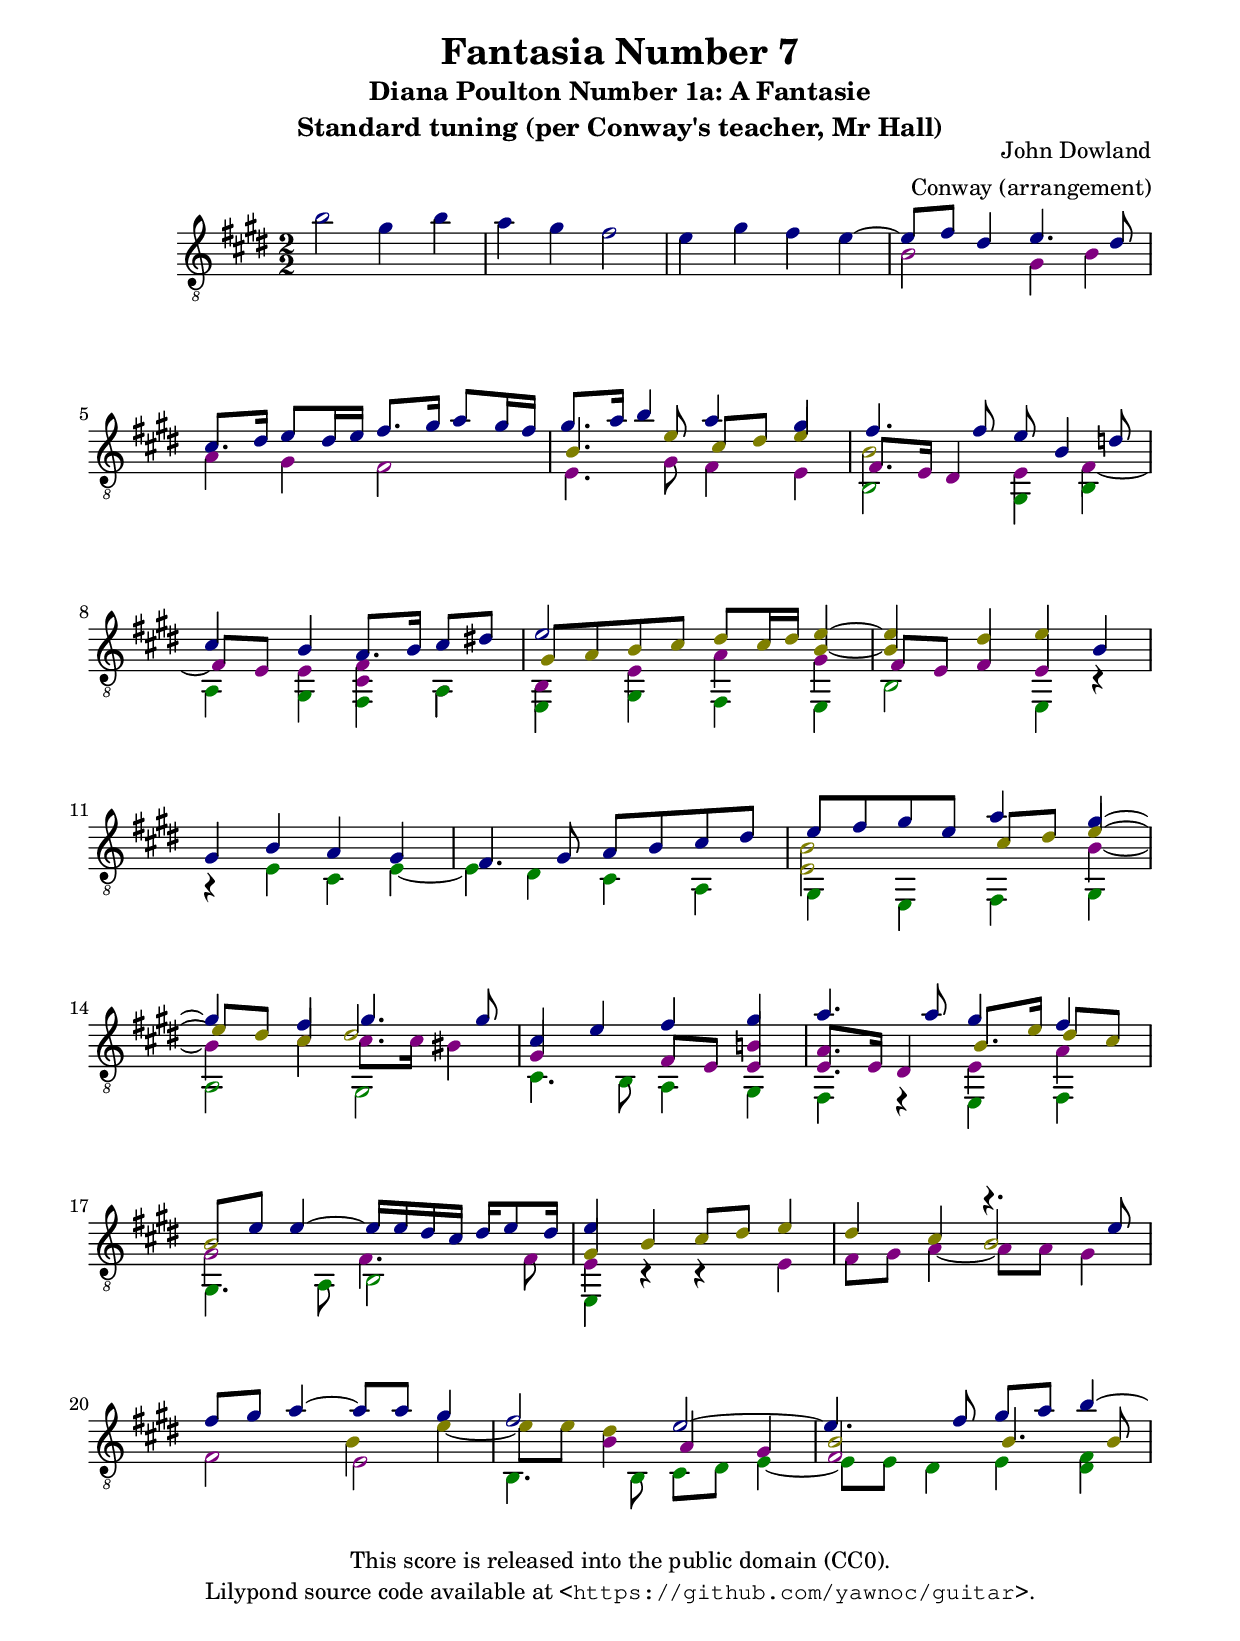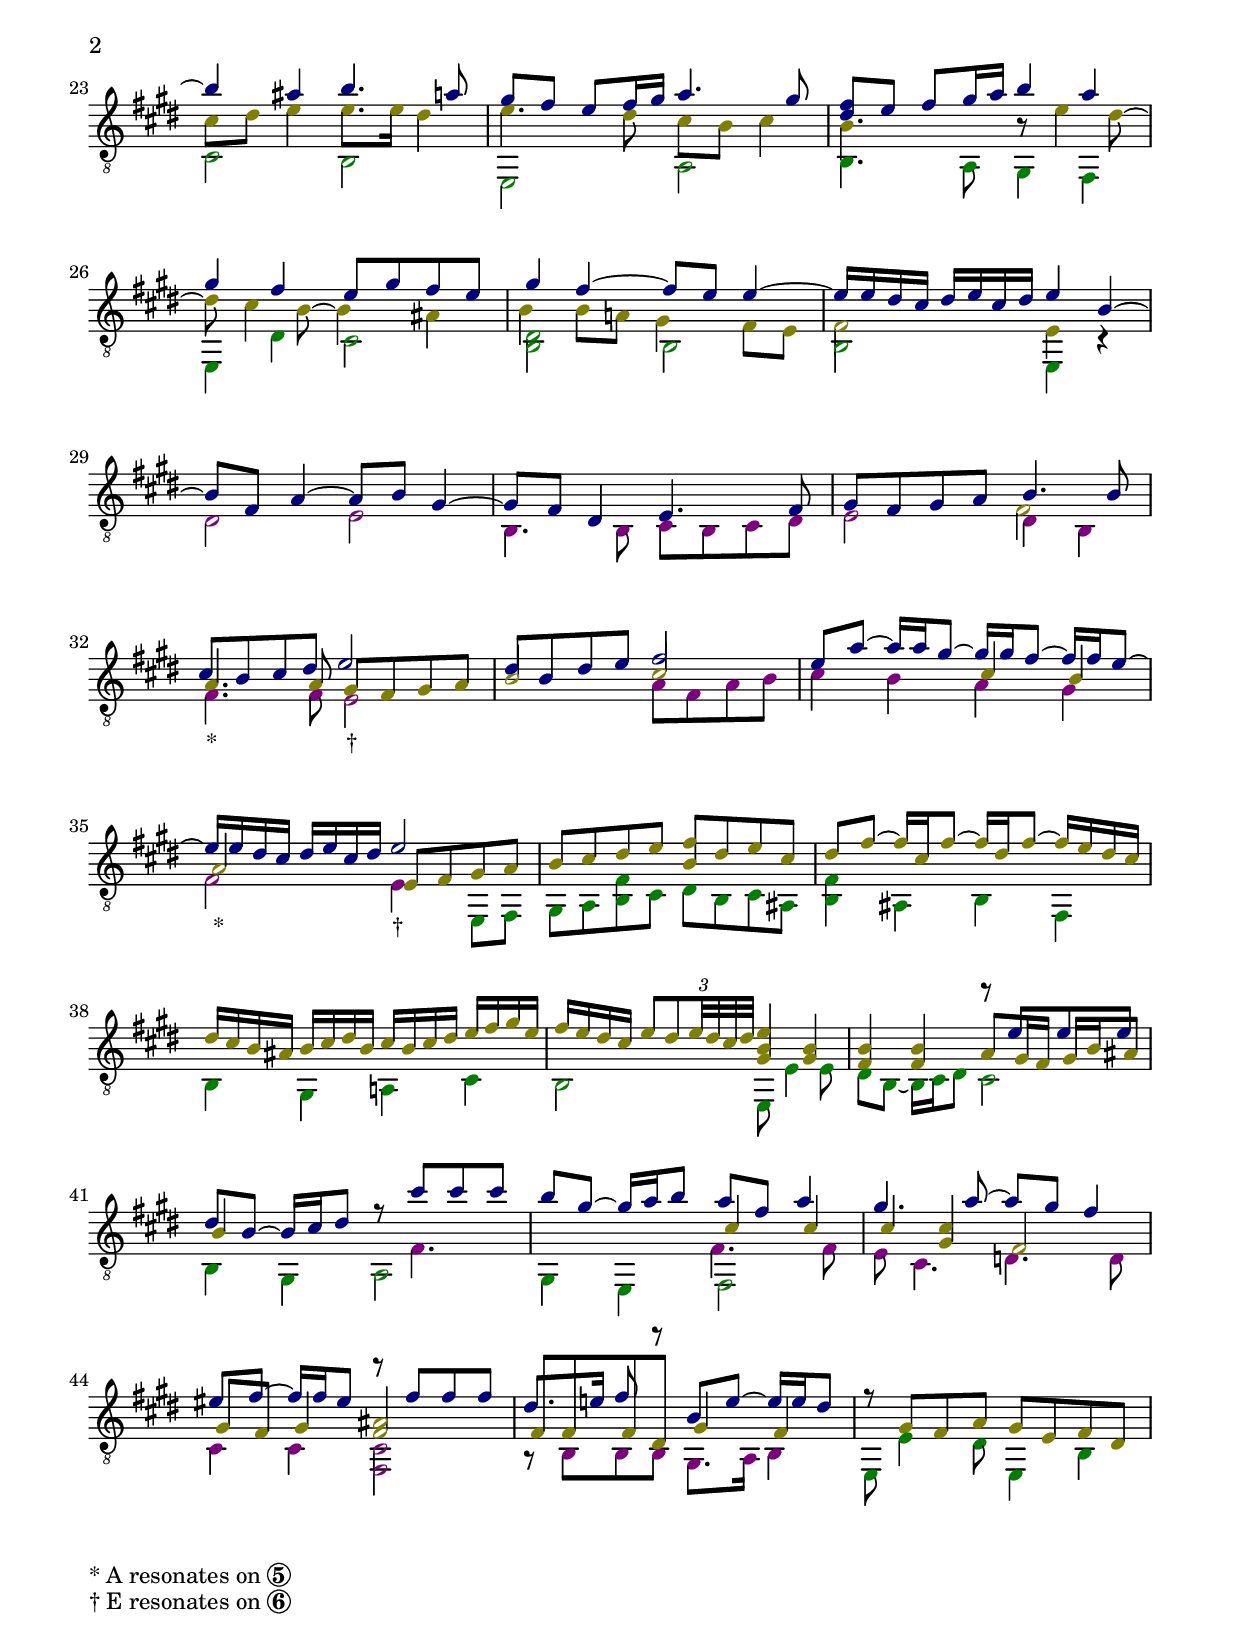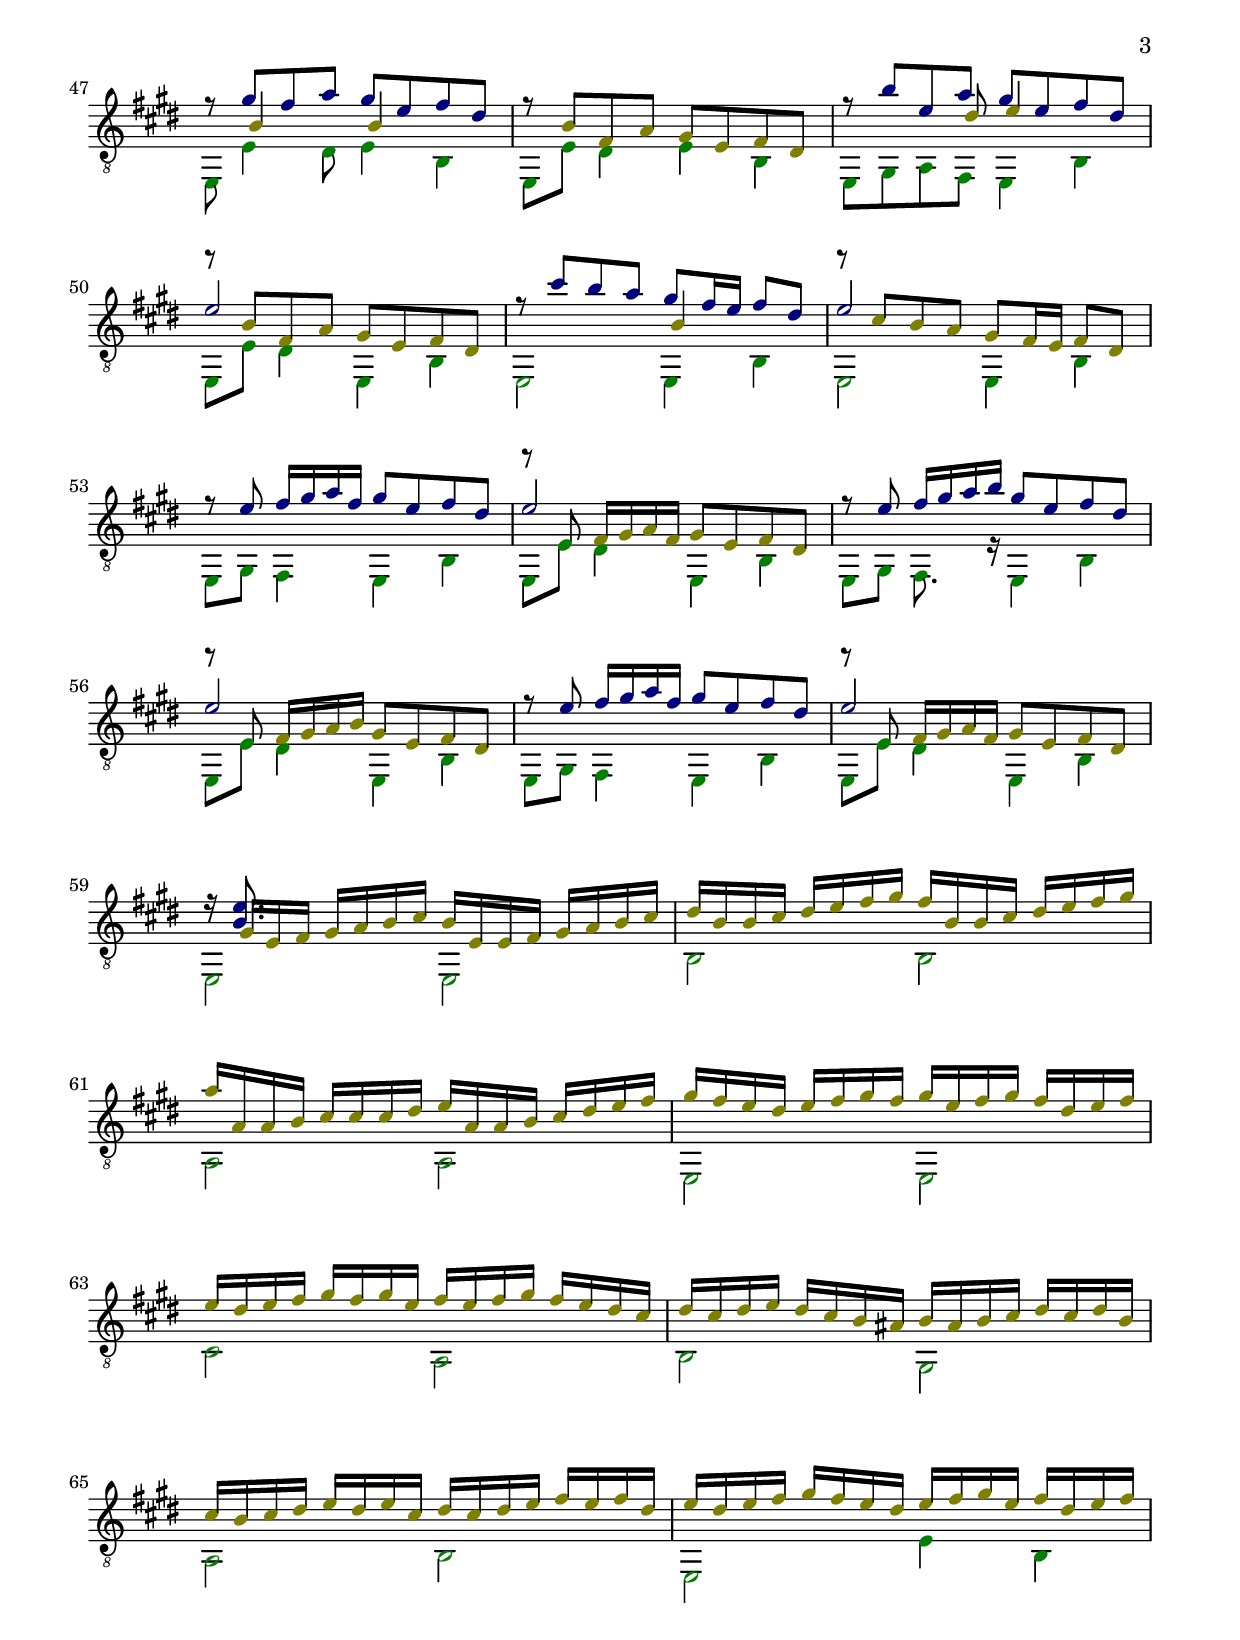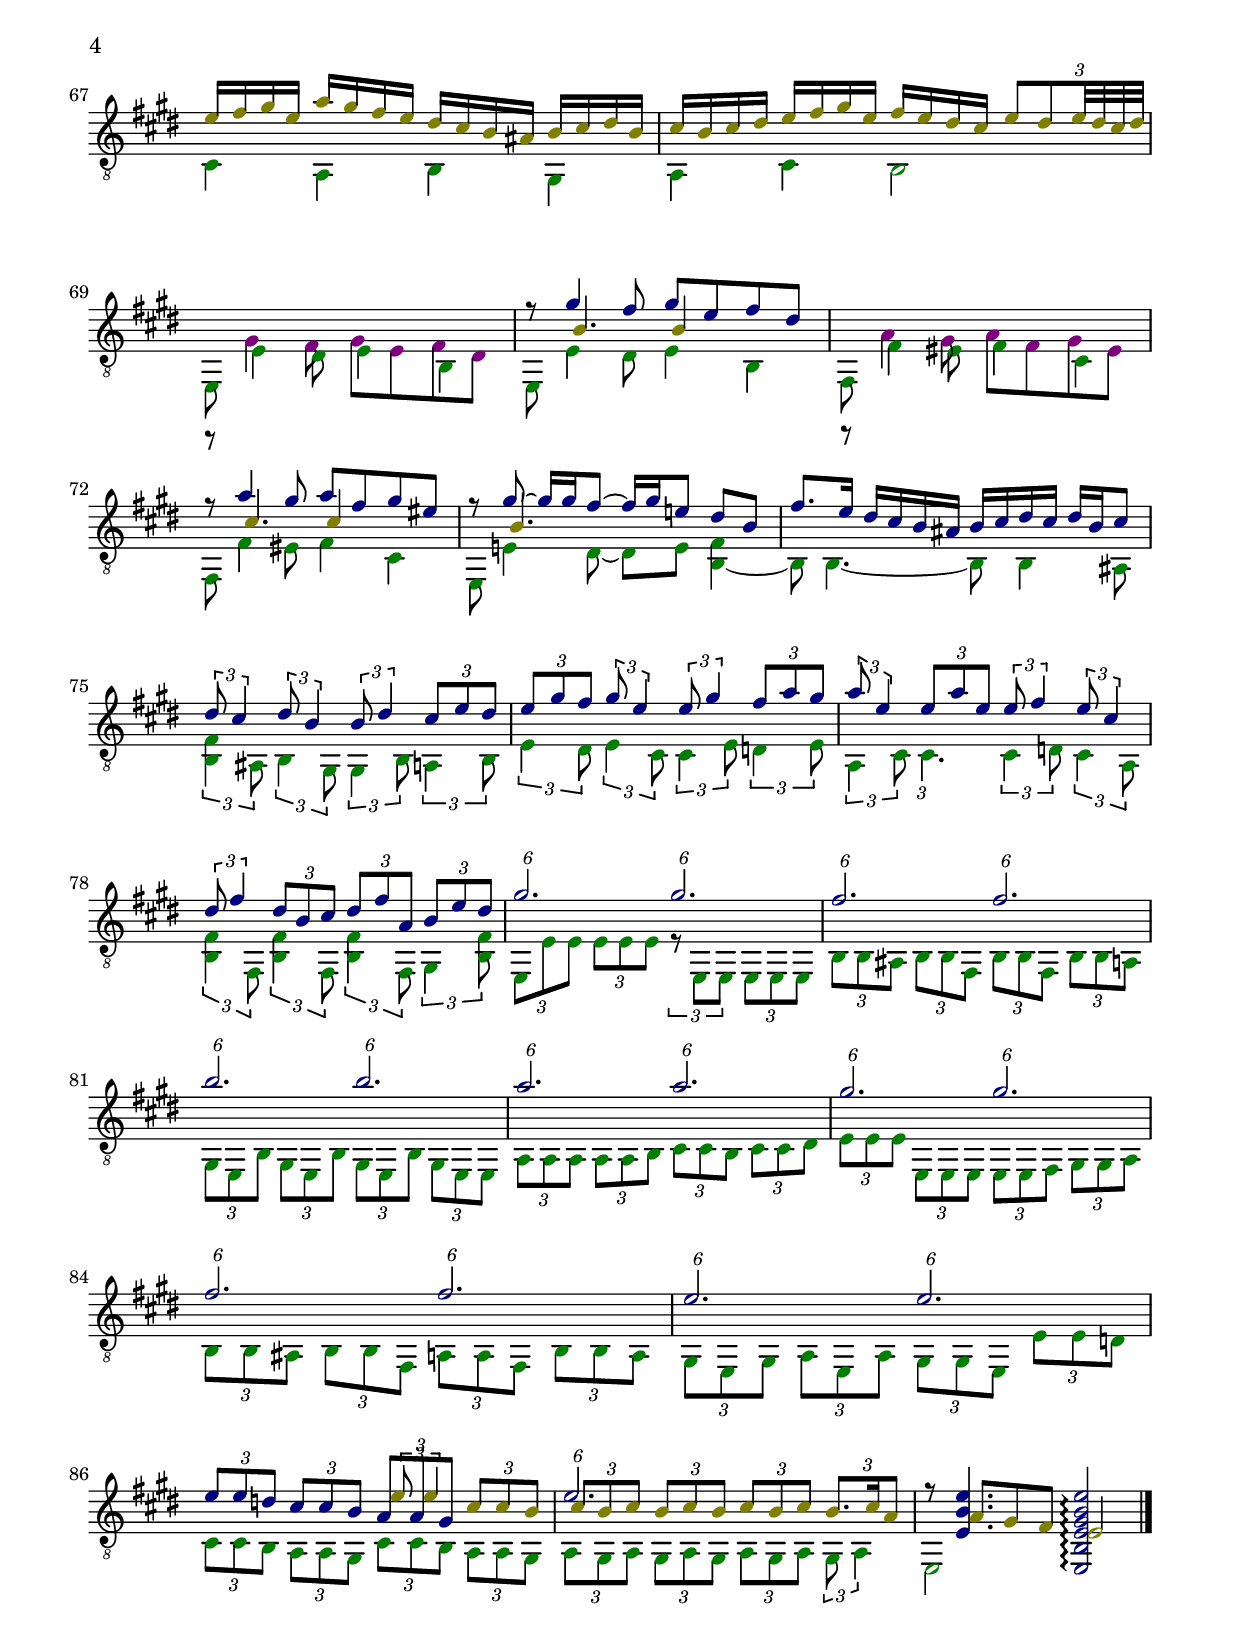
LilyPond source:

\version "2.18.2"


%%%%%%%%%%%%%%%%%%%%%%%%%%%%%%%%%%%%%%%%%%%%%%%%%%%%%%%%%%%%%%%%
% General
%%%%%%%%%%%%%%%%%%%%%%%%%%%%%%%%%%%%%%%%%%%%%%%%%%%%%%%%%%%%%%%%

\paper {
  top-margin = 1.5\cm
  left-margin = 1.5\cm
  right-margin = 1.5\cm
  bottom-margin = 1.5\cm
  ragged-last-bottom = ##f
  footnote-separator-markup = \markup { \vspace #1.5 }
}

globalSettings = {
  \accidentalStyle modern
  \compressFullBarRests
  \mergeDifferentlyHeadedOn
  \mergeDifferentlyDottedOn
  \numericTimeSignature
  \pointAndClickOff
  \override TextScript.extra-offset = #'(0 . 0.7)
  \override Score.FootnoteItem.annotation-line = ##f
}

origin-url = "https://github.com/yawnoc/guitar"

\header {
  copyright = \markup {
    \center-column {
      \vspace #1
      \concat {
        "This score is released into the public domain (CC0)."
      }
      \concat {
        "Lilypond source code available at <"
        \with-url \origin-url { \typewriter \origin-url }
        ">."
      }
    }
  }
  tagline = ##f
}

triplet = #(define-music-function
  (parser location music) (ly:music?)
  #{
    \tuplet 3/2 { $music }
  #}
)

tripletDuple = #(define-music-function
  (parser location music) (ly:music?)
  #{
    \tuplet 6/4 { $music }
  #}
)

overrideBeamedStemLengths = #(define-scheme-function
  (parser location lengths) (list?)
  #{
    \override Stem.details.beamed-lengths = $lengths
  #}
)
revertBeamedStemLengths = { \revert Stem.details.beamed-lengths }

overrideBeamVerticalPositions = #(define-scheme-function
  (parser location positions) (pair?)
  #{
    \override Beam.positions = $positions
  #}
)

%%%%%%%%%%%%%%%%%%%%%%%%%%%%%%%%%%%%%%%%%%%%%%%%%%%%%%%%%%%%%%%%
% Semantic bar lines
%%%%%%%%%%%%%%%%%%%%%%%%%%%%%%%%%%%%%%%%%%%%%%%%%%%%%%%%%%%%%%%%

barLineGoto = { \bar "||" }
barLineKeyChange = { \bar "||" }
barLineEnd = { \bar "|." }

%%%%%%%%%%%%%%%%%%%%%%%%%%%%%%%%%%%%%%%%%%%%%%%%%%%%%%%%%%%%%%%%
% Guitar notation
%%%%%%%%%%%%%%%%%%%%%%%%%%%%%%%%%%%%%%%%%%%%%%%%%%%%%%%%%%%%%%%%

stringNumbersAbove = { \set stringNumberOrientations = #'(up) }
stringNumbersBelow = { \set stringNumberOrientations = #'(down) }

fingeringAbove = { \set fingeringOrientations = #'(up) }
fingeringBelow = { \set fingeringOrientations = #'(down) }
fingeringAleft = { \set fingeringOrientations = #'(left) }
fingeringAright = { \set fingeringOrientations = #'(right) }

startGraceMusic = {
  <>(
  \override Fingering.font-size = -6
}
stopGraceMusic = {
  \revert Fingering.font-size
  <>)
}

overrideHorizontalShift = #(define-scheme-function
  (parser location distance) (number?)
  #{
    \override NoteColumn.force-hshift = $distance
  #}
)
revertHorizontalShift = { \revert NoteColumn.force-hshift }

barreSpan = #(define-music-function
  (parser location label offsetPair music)
  (string? (pair? (cons 0 0)) ly:music?)
  (let
    (
      (elements (extract-named-music music '(NoteEvent EventChord)))
    )
    (if
      (pair? elements)
      (let
        (
          (first-element (first elements))
          (last-element (last elements))
        )
        (set!
          (ly:music-property first-element 'articulations)
          (cons
            (make-music 'TextSpanEvent 'span-direction -1)
            (ly:music-property first-element 'articulations)
          )
        )
        (set!
          (ly:music-property last-element 'articulations)
          (cons
            (make-music 'TextSpanEvent 'span-direction 1)
            (ly:music-property last-element 'articulations)
          )
        )
      )
    )
  )
  #{
    \once \override TextSpanner.font-shape = #'upright
    \once \override TextSpanner.style = #'line
    \once \override TextSpanner.extra-offset = #offsetPair
    \once \override TextSpanner.bound-details = #`(
      (left
        (text . ,#{ \markup { \raise #-0.7 { #label \hspace #0.7 }} #})
        (Y . 0)
        (padding . -0.8)
        (attach-dir . -2)
      )
      (right
        (text . ,#{ \markup { \draw-line #'(0 . -1.3) } #}) ;; draw hook
        (Y . 0)
        (padding . -0.5)
        (attach-dir . 2)
      )
    )
    \once \override TextSpanner #'after-line-breaking = #(lambda (grob)
      (let*
        (
          (originalGrob (ly:grob-original grob))
          (splitGrobs (ly:spanner-broken-into originalGrob))
        )
        (if
          (and
            (>= (length splitGrobs) 2)
            (not (eq? (car (last-pair splitGrobs)) grob))
          )
          (begin
            (ly:grob-set-nested-property! grob
              '(bound-details right text)
              #{ \markup { \draw-line #'(0 . 0) } #} ;; suppress draw hook
            )
            (ly:grob-set-property! grob
              'extra-offset
              (cons
                (car offsetPair)
                (+ (cdr offsetPair) 0.7) ;; correction for suppressed hook
              )
            )
            (ly:grob-set-nested-property! grob
              '(bound-details right padding)
              #'-3 ;; increase spanner length
            )
          )
        )
      )
    )
    $music
  #}
)

barre = #(define-scheme-function
  (parser location label) (string?)
  #{
    \markup {
      \center-align {
        \hspace #0.7
        $label
      }
    }
  #}
)

nudgeNextBarre = #(define-scheme-function
  (parser location distance) (number?)
  #{
    \once \override TextScript.X-offset = $distance
  #}
)

position = #(define-scheme-function
  (parser location label) (string?)
  #{
    \markup {
      \center-align {
        \hspace #0.5
        $label
      }
    }
  #}
)

#(define-markup-command
  (markupString layout properties stringNumber) (markup?)
  (interpret-markup layout properties
    #{
      \markup \circle { \bold #stringNumber }
    #}
  )
)

#(define-markup-command
  (resonatesOn layout properties note stringNumber) (markup? markup?)
  (interpret-markup layout properties
    #{
      \markup { #note "resonates on" \markupString #stringNumber }
    #}
  )
)

%%%%%%%%%%%%%%%%%%%%%%%%%%%%%%%%%%%%%%%%%%%%%%%%%%%%%%%%%%%%%%%%
% Goto statements
%%%%%%%%%%%%%%%%%%%%%%%%%%%%%%%%%%%%%%%%%%%%%%%%%%%%%%%%%%%%%%%%

overrideGotoVisibility = {
  \once \override Score.RehearsalMark #'break-visibility = #'#(#t #t #f)
}

makeGotoMark = #(define-scheme-function
  (parser location label) (string?)
  #{
    \mark \markup { \small \italic $label }
  #}
)

simultaneousMarkSeparator = {
  \cadenzaOn
    s1073741824 % stupid, but works
  \cadenzaOff
}

coda = {
  \overrideGotoVisibility
  \mark \markup { \musicglyph #"scripts.coda" }
}

fine = {
  \overrideGotoVisibility
  \makeGotoMark Fine
}

dcAlCoda = {
  \overrideGotoVisibility
  \makeGotoMark "D.C. al Coda"
}

dcAlFine = {
  \overrideGotoVisibility
  \makeGotoMark "D.C. al Fine"
}

toCoda = {
  \overrideGotoVisibility
  \makeGotoMark "to Coda"
}



\header {
  title = "Fantasia Number 7"
  subtitle = \markup {
    \center-column {
      "Diana Poulton Number 1a: A Fantasie"
      "Standard tuning (per Conway's teacher, Mr Hall)"
    }
  }
  composer = "John Dowland"
  arranger = "Conway (arrangement)"
}


initialSignatures = {
  \clef "treble_8"
  \key e \major
  \time 2/2
  \set Timing.beamExceptions = #'()
  \set Timing.baseMoment = #(ly:make-moment 1/4)
  \set Timing.beatStructure = #'(1 1 1 1)
  \set Timing.beamExceptions = #'(
    (
      end
        .
      (
        ((1 . 8) . (4 4)) ;; quavers by fours
        ((1 . 12) . (3 3 3 3)) ;; anything shorter by beat
      )
    )
  )
}


highVoiceMusic = {
  
  \override NoteHead.color = #darkblue
  
  % Main theme high
  \barNumberCheck #1
  \relative c'' {
    \stemDown
    b2 gis4 b |
    a gis fis2 |
    e4 gis fis e~ |
    \stemUp
    e8 fis dis4 e4. dis8 |
    cis8. dis16 e8 dis16 e fis8. gis16 a8 gis16 fis |
    gis8. a16 b4 a gis |
    \once \overrideHorizontalShift #0.3 fis4. fis8 e8 b4 d8 |
    cis4 b a8. b16 cis8 dis |
    e2 s2 |
    s2 s4
  }
  
  % Main theme low
  \barNumberCheck #10
  \relative c' {
    b4 |
    gis b a gis |
    fis4. gis8 a b cis dis |
    e fis gis e a4 gis~ |
    gis
      \shiftOn
        \once \overrideHorizontalShift #0
        fis
      \shiftOff
      \once \overrideHorizontalShift #0.45 gis4. gis8 |
    cis,4 e fis gis |
    a4. a8 gis4 fis |
    \once \hide NoteHead b,8 e e4~ e16 e dis cis dis16 e8 dis16 |
    e4
  }
  
  % Tee-tee taa high
  \barNumberCheck #18
  \relative c'' {
    s4 s2 |
    s2 c4.\rest e,8 |
    fis8 gis a4~ a8 a gis4 |
    fis2 e2~ |
    \once \overrideHorizontalShift #-0.25 e4. fis8 gis8 a b4~ |
    b ais b4. a8 |
    gis8 fis e8 fis16 gis a4. gis8 |
    <fis dis>8 e fis8 gis16 a b4 a |
    gis fis e8 gis fis e |
    gis4 fis~ fis8 e e4~ |
    e16 e dis cis dis e cis dis e4
  }
  
  % Tee-tee taa low
  \barNumberCheck #28
  \relative c' {
    b4~ |
    b8 fis a4~ a8 b gis4~ |
    gis8 fis dis4 e4. fis8 |
    gis fis gis a b4. b8 |
    \shiftOn
    \overrideHorizontalShift #-0.45 cis b cis dis e2 |
    \revertHorizontalShift
    dis8 b dis e fis2 |
    \shiftOff
    e8 a~ a16 a gis8~ gis16 gis fis8~ fis16 fis e8~ |
    e16 e dis cis dis e cis dis e2 |
  }
  
  % Ascending scale
  \barNumberCheck #36
  {
    s1 * 3 |
    s2
  }
  
  % Tee-tee-tee
  \barNumberCheck #39
  \relative c' {
    s2 |
    s2 r8 e e e |
    dis b~ b16 cis dis8 r8 cis' cis cis |
    b8 gis~ gis16 a b8 a8 fis a4 |
    gis4. a8~ a gis fis4 |
    eis8 fis~ fis16 fis eis8 r8 fis fis fis |
    dis8. e16 fis8 r b,8 e~ e16 e dis8 |
  }
  
  % Majestic theme
  \barNumberCheck #46
  \relative c'' {
    s1 |
    r8 gis fis a gis e fis dis |
    s1 |
    r8 b' e, a gis e fis dis |
    e2 s2 |
    r8 cis' b a gis8 fis16 e fis8 dis |
    e2 s2 |
    r8 e fis16 gis a fis gis8 e fis dis |
    e2 s2 |
    r8 e fis16 gis a b gis8 e fis dis |
    e2 s2 |
    r8 e fis16 gis a fis gis8 e fis dis |
    e2 s2 |
  }
  
  % Scale runs
  \barNumberCheck #59
  \relative c' {
    r16 <e b>8. s4 s2 |
    s1 * 9 |
  }
  
  % Majestic interlude
  \barNumberCheck #69
  \relative c'' {
    s1 |
    r8 gis4 fis8 gis e fis dis |
    s1 |
    r8 a'4 gis8 a fis gis eis |
    r8 gis~ gis16 gis fis8~ fis16 gis e8 dis b |
    fis'8. e16 dis cis b ais
      b16 cis dis cis dis b cis8 |
  }
  
  % Triple runs
  \barNumberCheck #75
  \relative c' {
    \triplet { dis8 cis4 } \triplet { dis8 b4 }
      \triplet { b8 dis4 } \triplet { cis8 e dis } |
    \triplet { e8 gis fis } \triplet { gis8 e4 }
      \triplet { e8 gis4 } \triplet { fis8 a gis } |
    \triplet { a8 e4 } \triplet { e8 a e }
      \triplet { e8 fis4 } \triplet { e8 cis4 } |
    \triplet { dis8 fis4 } \triplet { dis8 b cis }
      \triplet { dis8 fis a, } \triplet { b e dis } |
    \tripletDuple { gis2. } \tripletDuple { gis } |
    \tripletDuple { fis } \tripletDuple { fis } |
    \tripletDuple { b } \tripletDuple { b } |
    \tripletDuple { a } \tripletDuple { a } |
    \tripletDuple { gis } \tripletDuple { gis } |
    \tripletDuple { fis } \tripletDuple { fis } |
    \tripletDuple { e } \tripletDuple { e } |
    \triplet { e8 e d } \triplet { cis cis b }
      \triplet { a a gis } s4 |
    \tripletDuple { e'2. } s2 |
  }
  
  % Finishing chords
  \barNumberCheck #88
  \relative c {
    r8 <e b' e>4.
      <e, b' e gis b e>2 \arpeggio
      \barLineEnd
  }
  
}


lowVoiceMusic = {
  
  \override NoteHead.color = #darkgreen
  
  % Main theme high
  \barNumberCheck #1
  \relative c {
    s1 * 6 |
    b2 gis4 b |
    a gis fis a |
    e gis fis e |
    b'2 e,4
  }
  
  % Main theme low
  \barNumberCheck #10
  \relative c {
    r4 |
    r4 e cis e~ |
    e dis cis a |
    gis e fis gis |
    a2 gis |
    cis4. b8 a4 gis |
    fis r e fis |
    gis4. a8 b2 |
    e,4
  }
  
  % Tee-tee taa high
  \barNumberCheck #18
  \relative c {
    s4 s4 s4 |
    s1 * 2 |
    b4. b8 cis8 dis e4~ |
    \once \overrideHorizontalShift #1 e8 e dis4 e4 <dis fis> |
    cis2 b |
    e, a |
    b4. a8 gis4 fis |
    e dis' cis2 |
    <b dis> b |
    b e,4
  }
  
  % Tee-tee taa low
  \barNumberCheck #28
  \relative c {
    r4 |
    s1 * 6 |
    s2
  }
  
  % Ascending scale
  \barNumberCheck #35
  \relative c, {
    s4 e8 fis |
    gis a <b fis'> cis dis b cis ais |
    <b fis'>4 ais b fis |
    b gis a cis |
    b2
  }
  
  % Tee-tee-tee
  \barNumberCheck #39
  \relative c, {
    e8 e'4 e8 |
    dis8 b~ b16 cis dis8 cis2 |
    b4 gis a2 |
    gis4 e fis2 |
    s1 * 3 |
  }
  
  % Majestic theme
  \barNumberCheck #46
  \relative c, {
    e8 e'4 dis8 e,4 b' |
    e,8 e'4 dis8 e4 b |
    e,8 e' dis4 e b |
    e,8 gis a fis e4 b' |
    e,8 e' dis4 e, b' |
    e,2 e4 b' |
    e,2 e4 b' |
    e,8 gis fis4 e b' |
    e,8 e' dis4 e, b' |
    e,8[ gis] fis8. r16 e4 b' |
    e,8 e' dis4 e, b' |
    e,8 gis fis4 e b' |
    e,8 e' dis4 e, b' |
  }
  
  % Scale runs
  \barNumberCheck #59
  \relative c, {
    e2 e |
    b' b |
    a a |
    e e |
    cis' a |
    b gis |
    a b |
    e, e'4 b |
    cis a b gis |
    a cis b2 |
  }
  
  % Majestic interlude
  \barNumberCheck #69
  \relative c, {
    e8 e'4 dis8 e4 b |
    e,8 e'4 dis8 e4 b |
    fis8 fis'4 eis8 fis4 cis |
    fis,8 fis'4 eis8 fis4 cis |
    e,8 e'4 dis8~ dis e <b~ fis'>4 |
    b8 b4.~ b8 b4 ais8 |
  }
  
  % Triple runs
  \barNumberCheck #75
  \relative c {
    \triplet { <b fis'>4 ais8 } \triplet { b4 gis8 }
      \triplet { gis4 b8 } \triplet { a4 b8 } |
    \triplet { e4 dis8 } \triplet { e4 cis8 }
      \triplet { cis4 e8 } \triplet { d4 e8 } |
    \triplet { a,4 cis8 } \triplet { cis4. }
      \triplet { cis4 d8 } \triplet { cis4 a8 } |
    \triplet { <b fis'>4 fis8 } \triplet { <b fis'>4 fis8 }
      \triplet { <b fis'>4 fis8 } \triplet { gis4 <b fis'>8 } |
    \triplet { e,8 e' e } \triplet { e e e }
      \triplet { r e, e } \triplet { e e e } |
    \triplet { b' b ais } \triplet { b b fis }
      \triplet { b b fis } \triplet { b b a } |
    \triplet { gis e b' } \triplet { gis e b' }
      \triplet { gis e b' } \triplet { gis e e } |
    \triplet { a a a } \triplet { a a b }
      \triplet { cis cis b } \triplet { cis cis dis } |
    \triplet { e e e } \triplet { e, e e }
      \triplet { e e fis } \triplet { gis gis a } |
    \triplet { b b ais } \triplet { b b fis }
      \triplet { a a fis } \triplet { b b a } |
    \triplet { gis e gis } \triplet { a e a }
      \triplet { gis gis e } \triplet { e' e d } |
    \triplet { cis cis b } \triplet { a a gis }
      \triplet { cis cis b } \triplet { a a gis } |
    \triplet { a gis a } \triplet { gis a gis }
      \triplet { a gis a } \triplet { gis8 a4 } |
  }
  
  % Finishing chords
  \barNumberCheck #88
  \relative c, {
    e2 s2 |
  }
  
}


upperMiddleVoiceMusic = {
  
  \override NoteHead.color = #darkyellow
  
  % Main theme high
  \barNumberCheck #1
  \relative c' {
    s1 * 5 |
    \once \overrideHorizontalShift #0.4 b4. e8
      cis8 dis
      \once \overrideHorizontalShift #0 e4 |
    \stemDown
    \once \overrideHorizontalShift #0 b2 s2 |
    \stemUp
    s1 |
    gis8 a b cis dis8 cis16 \shiftOff dis <e~ b_~>4 |
    <e b> dis e
    \shiftOn
  }
  
  % Main theme low
  \barNumberCheck #10
  \relative c' {
    s4 |
    s1 * 2 |
    \stemDown
    <b e,>2
    \stemUp
      cis8 dis \once \overrideHorizontalShift #0 e4~ |
    e8 dis
      \shiftOff cis4 \shiftOn
      \once \overrideHorizontalShift #-0.75 dis2 |
    s1 |
    s2 \stemUp b8. e16 dis8 cis |
      \once \overrideHorizontalShift #-0.07
      \once \hide Stem
        b2
      s2 |
    \once \overrideHorizontalShift #0 gis4
  }
  
  % Tee-tee taa high
  \barNumberCheck #18
  \relative c' {
    b4 cis8 dis e4 |
    dis4 cis b2 |
    \stemDown
    s2 b4 e_~ |
    \once \overrideHorizontalShift #0.9 e8 e
      \once \overrideHorizontalShift #0 dis4 s2 |
    \once \overrideHorizontalShift #0
    \once \hide Stem
      b2
    \stemUp
      b4. b8 |
    \stemDown
    \overrideHorizontalShift #0
    cis8 dis e4 e8. e16 dis4 |
    e4. dis8 cis8 b cis4 |
    b4. s8 b8\rest e4 dis8~ |
    dis8 cis4 b8~
    \revertHorizontalShift
      b4 ais |
    b4 b8 a gis4 fis8 e |
    \overrideHorizontalShift #0
    fis2 e4
    \revertHorizontalShift
    \stemUp
  }
  
  % Tee-tee taa low
  \barNumberCheck #28
  \relative c {
    s4 |
    s1 * 2 |
    s2 \stemDown fis2 \stemUp |
    \footnote "*" #'(0 . -4) \markup { "*" \resonatesOn A 5 }
    \shiftOff
    a4. a8 gis fis gis a |
    b2 cis |
    \shiftOn
    s2 cis4 b |
    \footnote "*" #'(0 . -4) \markup { }
    a2
  }
  
  % Ascending scale
  \barNumberCheck #35
  \relative c {
    e8 fis gis a |
    b cis dis e <fis b,> dis e cis |
    dis fis~ fis16 cis fis8~ fis16 dis fis8~ fis16 e dis cis |
    dis cis b ais b cis dis b cis b cis dis e fis gis e |
    fis e dis cis \triplet { e8 dis e32 dis cis dis } <e b gis>4
  }
  
  % Tee-tee-tee
  \barNumberCheck #39
  \relative c' {
    <b gis>4 |
    <b fis> <b fis> a8 gis16 fis gis16 b ais8 |
    b4 s4 s2 |
    s2 cis4 cis |
    cis <cis gis> fis,2 |
    gis8 fis gis4 <ais fis>2 |
    fis8 fis fis dis gis4 fis |
  }
  
  % Majestic theme
  \barNumberCheck #46
  \relative c' {
    r8 gis fis a gis e fis dis |
    s8 b'4 s8 b4 s4 |
    r8 b8 fis a gis e fis dis |
    s4. dis'8 e4 s4 |
    r8 b8 fis a gis e fis dis |
    s2 b'4 s4 |
    r8 cis b a gis8 fis16 e fis8 dis |
    s1 |
    r8 e fis16 gis a fis gis8 e fis dis |
    s1 |
    r8 e fis16 gis a b gis8 e fis dis |
    s1 |
    r8 e fis16 gis a fis gis8 e fis dis |
  }
  
  % Scale runs
  \barNumberCheck #59
  \relative c' {
    s16 gis e fis gis a b cis
      b e, e fis gis a b cis |
    dis b b cis dis e fis gis
      fis b, b cis dis e fis gis |
    a a, a b cis cis cis dis
      e a, a b cis dis e fis |
    gis fis e dis e fis gis fis
      gis e fis gis fis dis e fis |
    e dis e fis gis fis gis e
      fis e fis gis fis e dis cis |
    dis cis dis e dis cis b ais
      b ais b cis dis cis dis b |
    cis b cis dis e dis e cis
      dis cis dis e fis e fis dis |
    e dis e fis gis fis e dis
      e fis gis e
      fis dis e fis |
    e fis gis e
      a gis fis e
      dis cis b ais
      b cis dis b |
    cis b cis dis
      e fis gis e
      fis e dis cis
      \triplet { e8 dis e32 dis cis dis } |
  }
  
  % Majestic interlude
  \barNumberCheck #69
  \relative c' {
    s1 |
    s8 b4. b4 s4 |
    s1 |
    s8 cis4. cis4 s4 |
    s8 b4. s2 |
    s1 |
  }
  
  % Triple runs
  \barNumberCheck #75
  \relative c' {
    s1 * 11 |
    s2 \triplet { e8 e4 } \triplet { cis8 cis b } |
    \triplet { cis b cis } \triplet { b cis b }
      \triplet { cis b cis } \triplet { b8. cis16 a8 } |
  }
  
  % Finishing chords
  \barNumberCheck #88
  \relative c' {
    s8 a gis fis e2 |
  }
  
}


lowerMiddleVoiceMusic = {
  
  \override NoteHead.color = #darkmagenta
  
  % Main theme high
  \barNumberCheck #1
  \relative c' {
    s1 * 3 |
    \shiftOff
    b2 gis4 b |
    a gis fis2 |
    \once \overrideHorizontalShift #0.3 e4. gis8 fis4 e |
    \shiftOn
    \stemUp
    \overrideBeamedStemLengths #'(3)
    fis8. e16 dis4 \stemDown
    \revertBeamedStemLengths
      \overrideHorizontalShift #0 e4 fis~ |
      \revertHorizontalShift
    \stemUp
    fis8 e \stemDown
      \overrideHorizontalShift #0 e4 <cis fis>4 a |
    b e a gis |
      \revertHorizontalShift
    \stemUp
    fis8 e
      \overrideHorizontalShift #0 fis4 e
      \revertHorizontalShift
    \stemDown
  }
  
  % Main theme low
  \barNumberCheck #10
  \relative c {
    s4 |
    s1 * 2 |
    s2 s4 \overrideHorizontalShift #0 b'4~ |
    b \revertHorizontalShift
      \shiftOff cis \shiftOn
      \overrideBeamedStemLengths #'(3)
      \once \overrideHorizontalShift #0.3
        cis8. cis16
      \revertBeamedStemLengths
      bis4 |
    \stemUp
    \once \overrideHorizontalShift #0 gis4 s4
      \once \overrideHorizontalShift #0 fis8 e
      \once \overrideHorizontalShift #0 <e b'>4 |
    \once \overrideHorizontalShift #0 <e a>8. e16 dis4
      \stemDown
      \overrideHorizontalShift #0 e4 a |
      \revertHorizontalShift
    \once \overrideHorizontalShift #-0.07 gis2 fis4. fis8 |
    \once \overrideHorizontalShift #0 e4
  }
  
  % Tee-tee taa high
  \barNumberCheck #18
  \relative c {
    \shiftOff
    r4 r e |
    fis8 gis a4~ a8 a gis4 |
    fis2 e |
    \shiftOn
    \stemUp
    s4
      \once \overrideHorizontalShift #0
      \once \hide Stem
        b'
      a gis |
    \once \overrideHorizontalShift #0 fis2 s2 |
    \stemDown
    s1 * 5 |
    s2 s4
  }
  
  % Tee-tee taa low
  \barNumberCheck #28
  \relative c {
    s4 |
    \shiftOff
    dis2 e |
    b4. b8 cis b cis dis |
    e2 dis4 b |
    fis'4. fis8
      \footnote "†" #'(0 . -2.5) \markup { "†" \resonatesOn E 6 }
      e2 |
    s2 a8 fis a b |
    cis4 b a gis |
    fis2
      \footnote "†" #'(0 . -2.5) \markup { }
      e4
    \shiftOn
  }
  
  % Ascending scale
  \barNumberCheck #35
  {
    s4 |
    s1 * 3 |
    s2
  }
  
  % Tee-tee-tee
  \barNumberCheck #39
  \relative c {
    s2 |
    s1 |
    s2 s8 fis4. |
    s2 fis4. fis8 |
    e8 cis4. d4. d8 |
    cis4 cis <cis fis,>2 |
    r8 b b b gis8. a16 b4 |
  }
  
  % Majestic theme
  \barNumberCheck #46
  {
    s1 * 13 |
  }
  
  % Scale runs
  \barNumberCheck #59
  {
    s1 * 10 |
  }
  
  % Majestic interlude
  \barNumberCheck #69
  \relative c' {
    r8 gis4 fis8 gis e fis dis |
    s1 |
    r8 a'4 gis8 a fis gis eis |
    s1 * 3 |
  }
  
}


allMusic = {
  \new Staff \with {
    midiInstrument = #"acoustic guitar (nylon)"
  }
  \globalSettings
  \initialSignatures
  <<
    << \highVoiceMusic >>
      \\
    << \lowVoiceMusic >>
      \\
    << \upperMiddleVoiceMusic >>
      \\
    << \lowerMiddleVoiceMusic >>
  >>
}


\score {
  \allMusic
}

\score {
  \allMusic
  \midi { }
}
